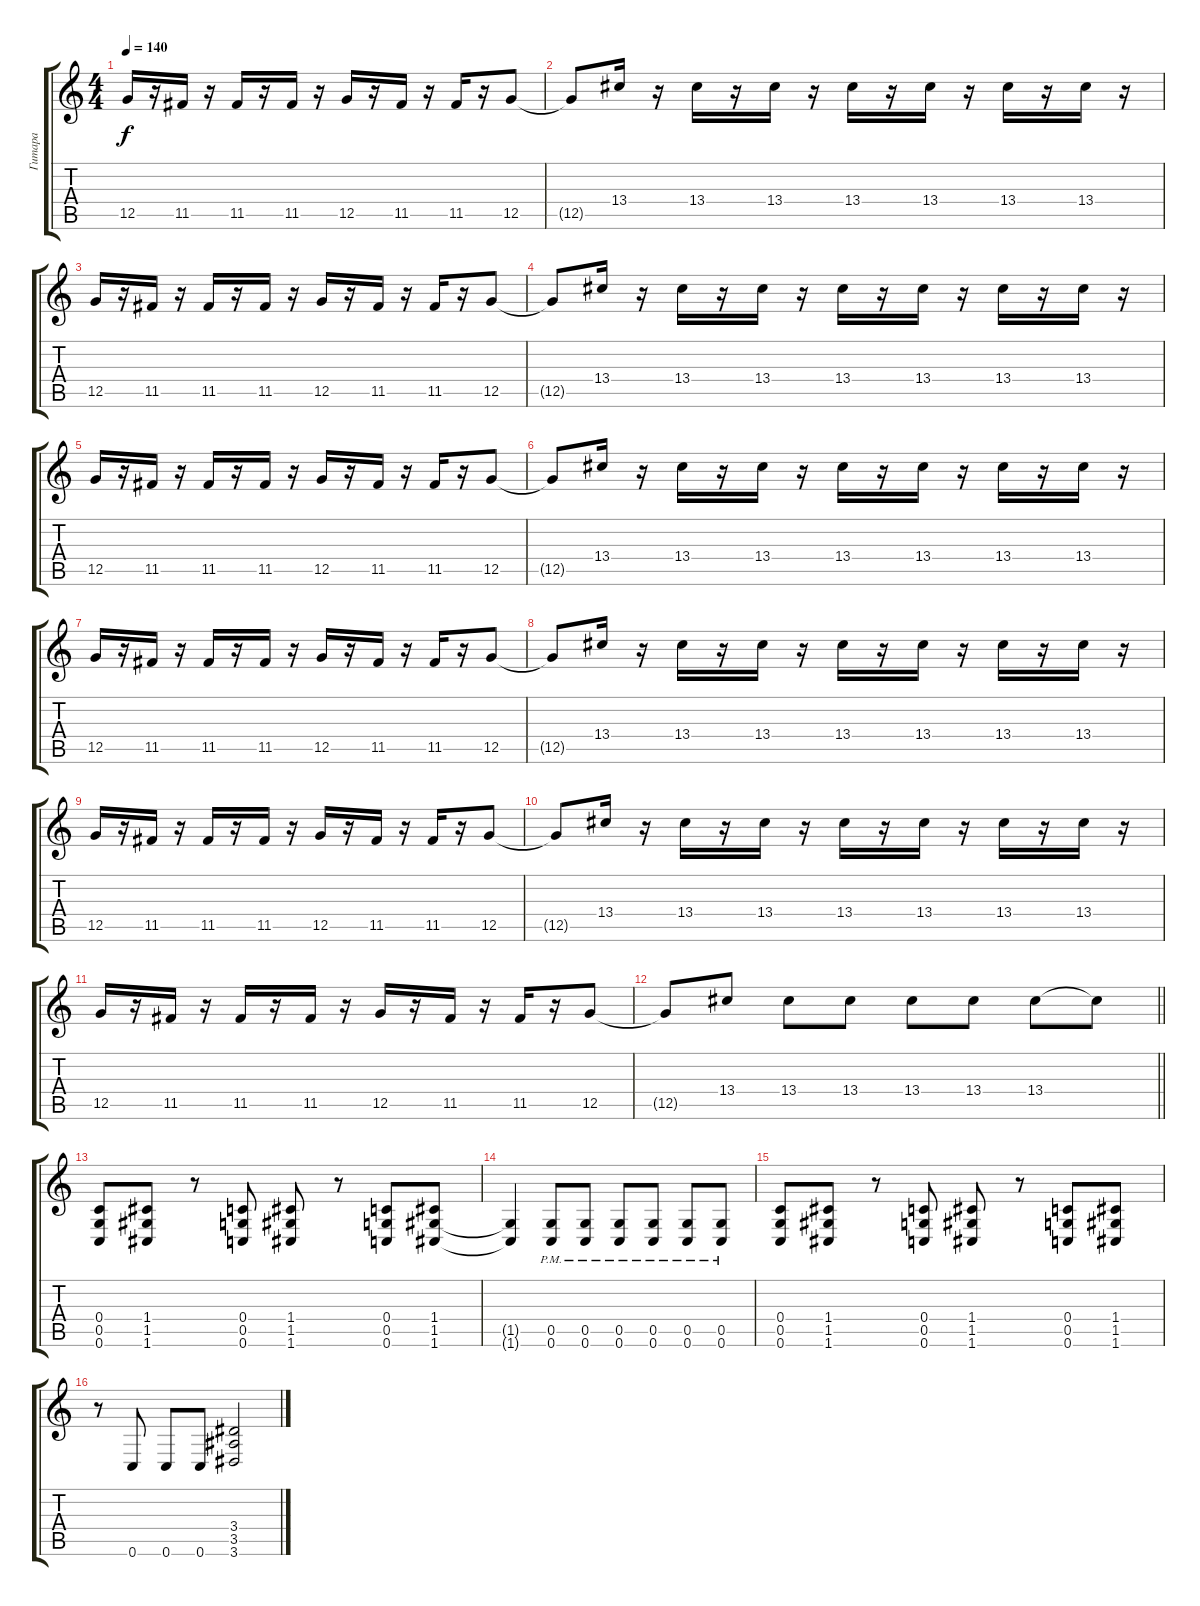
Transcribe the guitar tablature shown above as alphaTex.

\track ("Гитара" "Гитара") {instrument overdrivenguitar}
\staff {score tabs}
\tuning (D4 A3 F3 C3 G2 C2) {hide}
\ts (4 4)
\tempo 140
\clef g2
\ks c
12.5.16{dy f} r.16 11.5.16 r.16 11.5.16 r.16 11.5.16 r.16 12.5.16 r.16 11.5.16 r.16 11.5.16 r.16 12.5.8 |
12.5{t}.8 13.4.16 r.16 13.4.16 r.16 13.4.16 r.16 13.4.16 r.16 13.4.16 r.16 13.4.16 r.16 13.4.16 r.16 |
12.5.16 r.16 11.5.16 r.16 11.5.16 r.16 11.5.16 r.16 12.5.16 r.16 11.5.16 r.16 11.5.16 r.16 12.5.8 |
12.5{t}.8 13.4.16 r.16 13.4.16 r.16 13.4.16 r.16 13.4.16 r.16 13.4.16 r.16 13.4.16 r.16 13.4.16 r.16 |
12.5.16 r.16 11.5.16 r.16 11.5.16 r.16 11.5.16 r.16 12.5.16 r.16 11.5.16 r.16 11.5.16 r.16 12.5.8 |
12.5{t}.8 13.4.16 r.16 13.4.16 r.16 13.4.16 r.16 13.4.16 r.16 13.4.16 r.16 13.4.16 r.16 13.4.16 r.16 |
12.5.16 r.16 11.5.16 r.16 11.5.16 r.16 11.5.16 r.16 12.5.16 r.16 11.5.16 r.16 11.5.16 r.16 12.5.8 |
12.5{t}.8 13.4.16 r.16 13.4.16 r.16 13.4.16 r.16 13.4.16 r.16 13.4.16 r.16 13.4.16 r.16 13.4.16 r.16 |
12.5.16 r.16 11.5.16 r.16 11.5.16 r.16 11.5.16 r.16 12.5.16 r.16 11.5.16 r.16 11.5.16 r.16 12.5.8 |
12.5{t}.8 13.4.16 r.16 13.4.16 r.16 13.4.16 r.16 13.4.16 r.16 13.4.16 r.16 13.4.16 r.16 13.4.16 r.16 |
12.5.16 r.16 11.5.16 r.16 11.5.16 r.16 11.5.16 r.16 12.5.16 r.16 11.5.16 r.16 11.5.16 r.16 12.5.8 |
\barLineRight lightlight
12.5{t}.8 13.4.8 13.4.8 13.4.8 13.4.8 13.4.8 13.4.8 13.4{t}.8 |
\section ("" " ")
(0.4 0.5 0.6).8{volume 11} (1.4 1.5 1.6).8 r.8 (0.4 0.5 0.6).8 (1.4 1.5 1.6).8 r.8 (0.4 0.5 0.6).8 (1.4 1.5 1.6).8 |
(1.5{t} 1.6{t}).4 (0.5{pm} 0.6{pm}).8 (0.5{pm} 0.6{pm}).8 (0.5{pm} 0.6{pm}).8 (0.5{pm} 0.6{pm}).8 (0.5{pm} 0.6{pm}).8 (0.5{pm} 0.6{pm}).8 |
(0.4 0.5 0.6).8 (1.4 1.5 1.6).8 r.8 (0.4 0.5 0.6).8 (1.4 1.5 1.6).8 r.8 (0.4 0.5 0.6).8 (1.4 1.5 1.6).8 |
r.8 0.6.8 0.6.8 0.6.8 (3.4 3.5 3.6).2
